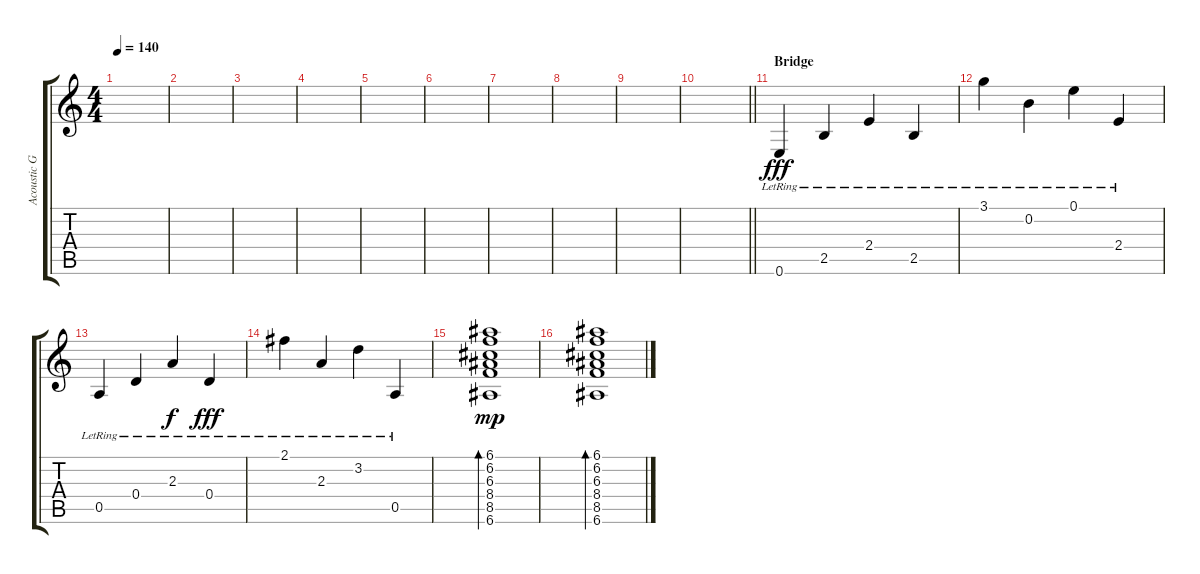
\track ("Acoustic Guitar" "Acoustic G") {instrument acousticguitarsteel}
\staff {score tabs}
\tuning (E4 B3 G3 D3 A2 E2) {hide}
\ts (4 4)
\tempo 140
\clef g2
\ks c
|
|
|
|
|
|
|
|
|
\barLineRight lightlight
|
\section ("" "Bridge")
0.6{lr}.4{dy fff volume 16 instrument electricguitarclean} 2.5{lr}.4 2.4{lr}.4 2.5{lr}.4 |
3.1{lr}.4 0.2{lr}.4 0.1{lr}.4 2.4{lr}.4 |
0.5{lr}.4 0.4{lr}.4 2.3{lr}.4{dy f} 0.4{lr}.4{dy fff} |
2.1{lr}.4 2.3{lr}.4 3.2{lr}.4 0.5{lr}.4 |
(6.1 6.2 6.3 8.4 8.5 6.6).1{bd 240 dy mp volume 16 instrument acousticguitarsteel} |
(6.1 6.2 6.3 8.4 8.5 6.6).1{bd 240}
